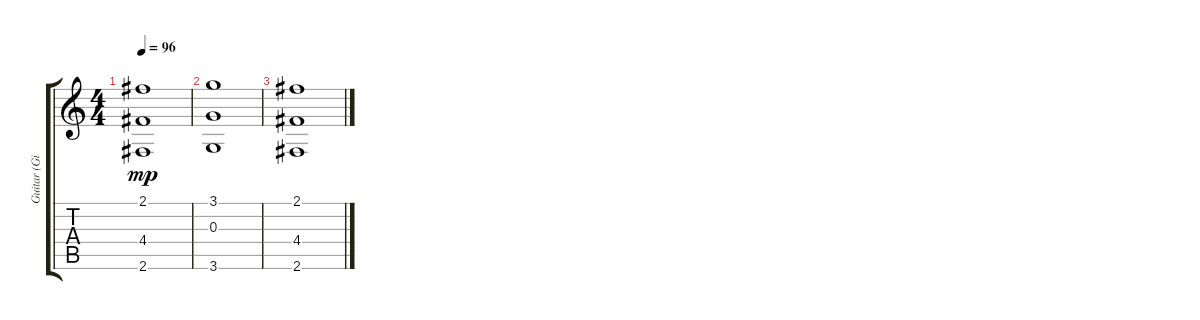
\track ("Guitar (Gilmour)" "Guitar (Gi") {instrument electricguitarjazz}
\staff {score tabs}
\tuning (E4 B3 G3 D3 A2 E2) {hide}
\ts (4 4)
\tempo 96
\clef g2
\ks c
(2.1 4.4 2.6).1{dy mp} |
(3.1 0.3 3.6).1 |
(2.1 4.4 2.6).1
